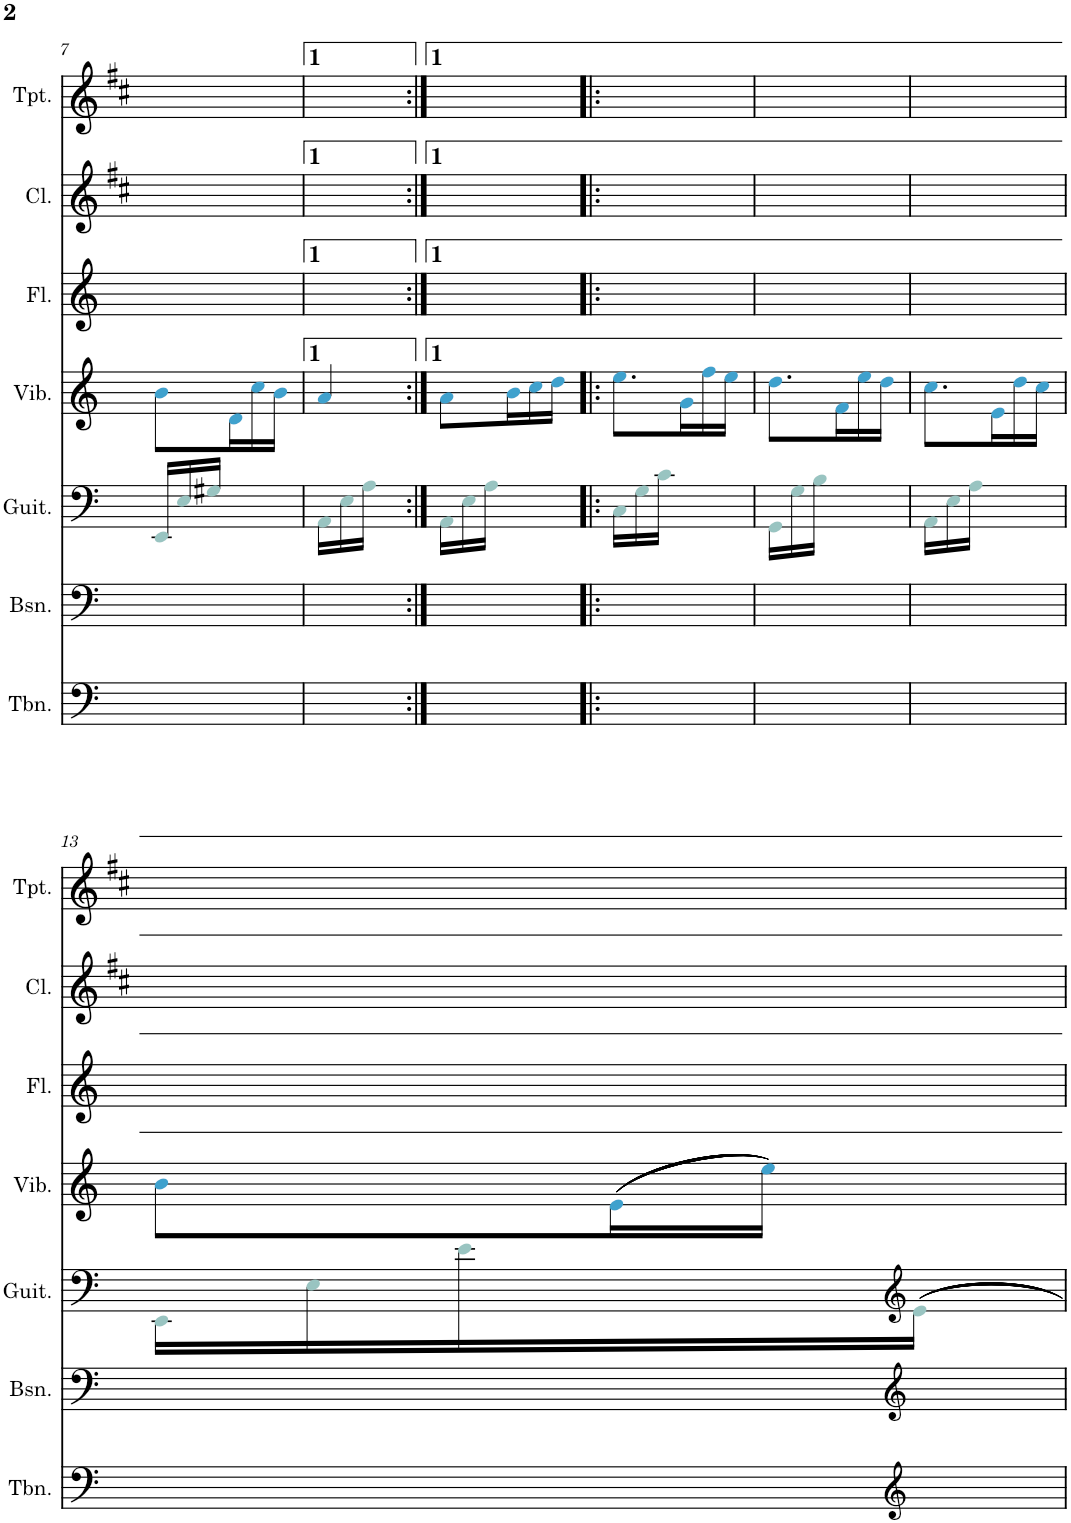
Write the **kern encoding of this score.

**kern	**kern	**kern	**kern	**kern	**kern	**kern
*part7	*part6	*part5	*part4	*part3	*part2	*part1
*staff7	*staff6	*staff5	*staff4	*staff3	*staff2	*staff1
*I"Trombone	*I"Bassoon	*I"Classical Guitar	*I"Vibraphone	*I"Flute	*I"Clarinet	*I"Trumpet
*I'Tbn.	*I'Bsn.	*I'Guit.	*I'Vib.	*I'Fl.	*I'Cl.	*I'Tpt.
!!LO:PB:g=z
*clefF4	*clefF4	*clefF4	*clefG2	*clefG2	*clefG2	*clefG2
*	*	*	*	*	*Trd1c2	*Trd1c2
*k[]	*k[]	*k[]	*k[]	*k[]	*k[f#c#]	*k[f#c#]
*M3/8	*M3/8	*M3/8	*M3/8	*M3/8	*M3/8	*M3/8
=7	=7	=7	=7	=7	=7	=7
4.ryy	4.ryy	16EEi/LL	8bj\L	4.ryy	4.ryy	4.ryy
.	.	16Ei/	.	.	.	.
.	.	16G#Xi/JJ	16ryy	.	.	.
.	.	8.ryy	16dj\L	.	.	.
.	.	.	16ccj\	.	.	.
.	.	.	16bj\JJ	.	.	.
=8	=8	=8	=8	=8	=8	=8
4ryy	4ryy	16AAi\LL	4aj/	4ryy	4ryy	4ryy
.	.	16Ei\	.	.	.	.
.	.	16Ai\JJ	.	.	.	.
.	.	16ryy	.	.	.	.
=9:|!	=9:|!	=9:|!	=9:|!	=9:|!	=9:|!	=9:|!
4.ryy	4.ryy	16AAi\LL	8aj\L	4.ryy	4.ryy	4.ryy
.	.	16Ei\	.	.	.	.
.	.	16Ai\JJ	16ryy	.	.	.
.	.	8.ryy	16bj\L	.	.	.
.	.	.	16ccj\	.	.	.
.	.	.	16ddj\JJ	.	.	.
=10!|:	=10!|:	=10!|:	=10!|:	=10!|:	=10!|:	=10!|:
4.ryy	4.ryy	16Ci\LL	8.eej\L	4.ryy	4.ryy	4.ryy
.	.	16Gi\	.	.	.	.
.	.	16ci\JJ	.	.	.	.
.	.	8.ryy	16gj\L	.	.	.
.	.	.	16ffj\	.	.	.
.	.	.	16eej\JJ	.	.	.
=11	=11	=11	=11	=11	=11	=11
4.ryy	4.ryy	16GGi\LL	8.ddj\L	4.ryy	4.ryy	4.ryy
.	.	16Gi\	.	.	.	.
.	.	16Bi\JJ	.	.	.	.
.	.	8.ryy	16fj\L	.	.	.
.	.	.	16eej\	.	.	.
.	.	.	16ddj\JJ	.	.	.
=12	=12	=12	=12	=12	=12	=12
4.ryy	4.ryy	16AAi\LL	8.ccj\L	4.ryy	4.ryy	4.ryy
.	.	16Ei\	.	.	.	.
.	.	16Ai\JJ	.	.	.	.
.	.	8.ryy	16ej\L	.	.	.
.	.	.	16ddj\	.	.	.
.	.	.	16ccj\JJ	.	.	.
!!LO:LB:g=z
=13	=13	=13	=13	=13	=13	=13
4ryy	4ryy	16EEi\LL	8bj\L	4.ryy	4.ryy	4.ryy
.	.	16Ei\	.	.	.	.
.	.	16ei\J	16ryy	.	.	.
.	.	8ryy	(>(>(>(>(>16ej\L	.	.	.
16ryy	16ryy	.	16eej\JJ)))))	.	.	.
*clefG2	*clefG2	*clefG2	*	*	*	*
16ryy	16ryy	16ei\Jk	16ryy	.	.	.
=	=	=	=	=	=	=
*-	*-	*-	*-	*-	*-	*-
